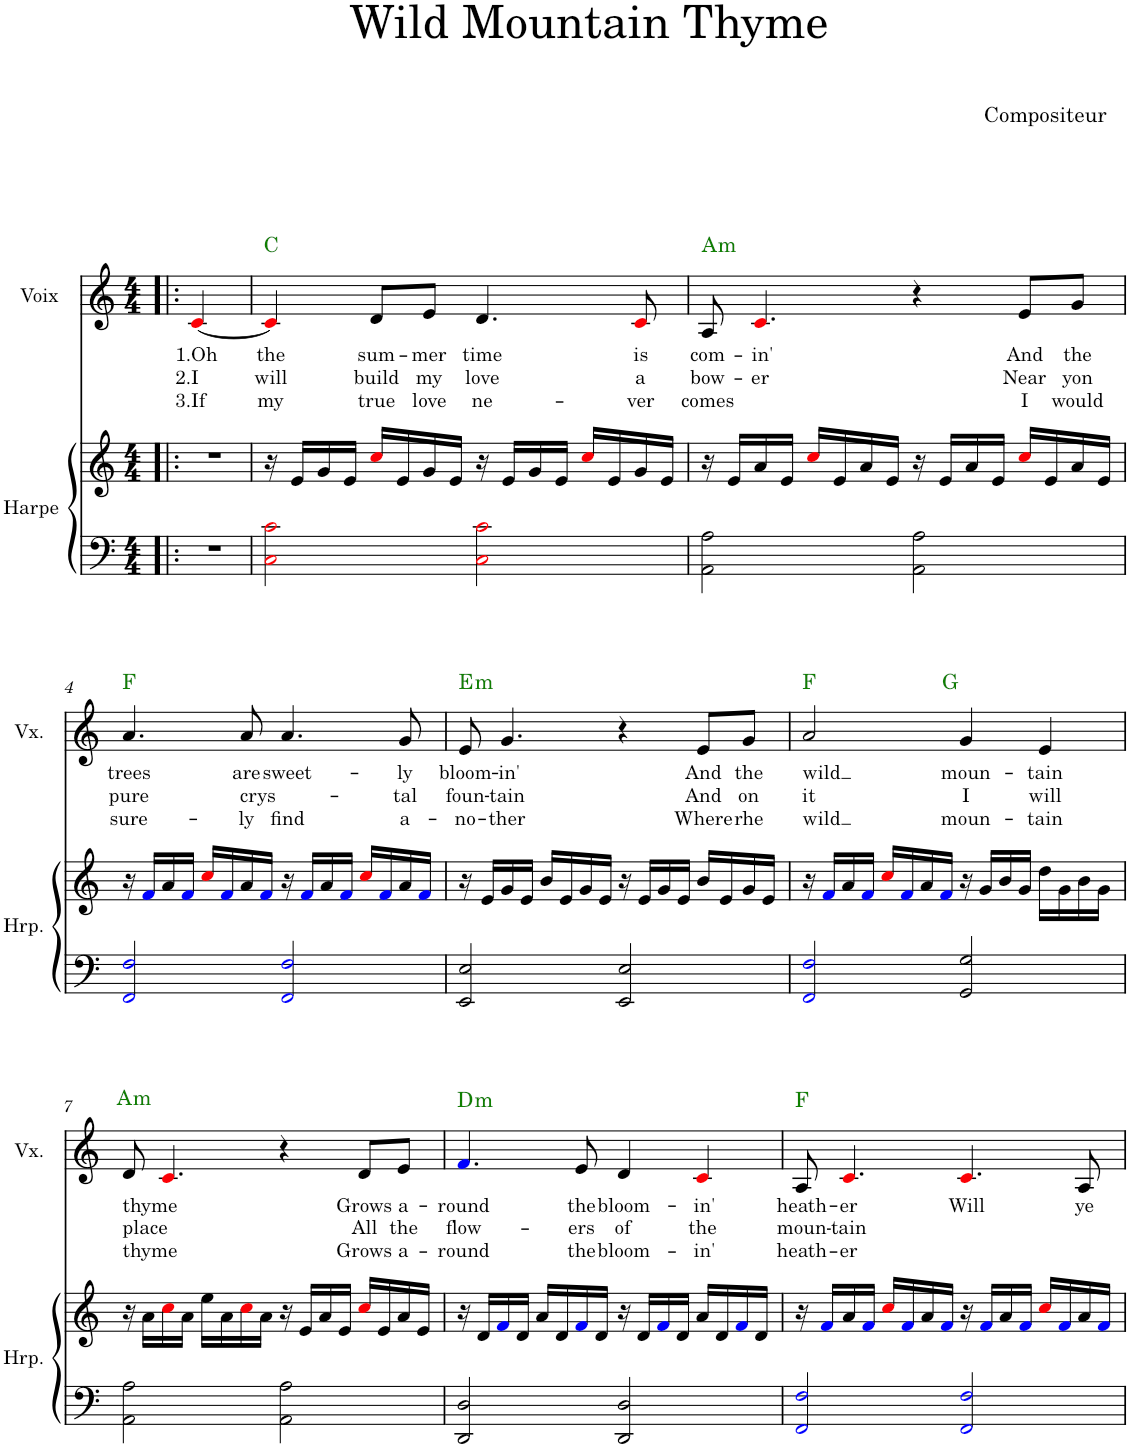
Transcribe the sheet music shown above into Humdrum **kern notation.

**kern	**kern	**kern	**text	**text	**text	**harte
*part2	*part2	*part1	*part1	*part1	*part1	*part1
*staff3	*staff2	*staff1	*staff1	*staff1	*staff1	*
*I"Harpe	*	*I"Voix	*	*	*	*
*I'Hrp.	*	*I'Vx.	*	*	*	*
*clefF4	*clefG2	*clefG2	*	*	*	*
*k[]	*k[]	*k[]	*	*	*	*
*M4/4	*M4/4	*M4/4	*	*	*	*
=1!|:	=1!|:	=1!|:	=1!|:	=1!|:	=1!|:	=1!|:
!	!	!	!LO:LY:b	!LO:LY:b	!LO:LY:b	!
4r	1r	[4ci/	1.Oh	2.I	3.If	.
2.ryy	.	2.ryy	.	.	.	.
=2	=2	=2	=2	=2	=2	=2
!	!	!	!LO:LY:b	!LO:LY:b	!LO:LY:b	!
2Ci\ 2ci\	16r	4ci/]	the	will	my	C:maj
.	16e/LL	.	.	.	.	.
.	16g/	.	.	.	.	.
.	16e/JJ	.	.	.	.	.
!	!	!	!LO:LY:b	!LO:LY:b	!LO:LY:b	!
.	16cci/LL	8d/L	sum-	build	true	.
.	16e/	.	.	.	.	.
!	!	!	!LO:LY:b	!LO:LY:b	!LO:LY:b	!
.	16g/	8e/J	-mer	my	love	.
.	16e/JJ	.	.	.	.	.
!	!	!	!LO:LY:b	!LO:LY:b	!LO:LY:b	!
2Ci\ 2ci\	16r	4.d/	time	love	ne-	.
.	16e/LL	.	.	.	.	.
.	16g/	.	.	.	.	.
.	16e/JJ	.	.	.	.	.
.	16cci/LL	.	.	.	.	.
.	16e/	.	.	.	.	.
!	!	!	!LO:LY:b	!LO:LY:b	!LO:LY:b	!
.	16g/	8ci/	is	a	-ver	.
.	16e/JJ	.	.	.	.	.
=3	=3	=3	=3	=3	=3	=3
!	!	!	!LO:LY:b	!LO:LY:b	!LO:LY:b	!LO:H:kt=m
2AA\ 2A\	16r	8A/	com-	bow-	comes	A:min
.	16e/LL	.	.	.	.	.
!	!	!	!LO:LY:b	!LO:LY:b	!	!
.	16a/	4.ci/	-in'	-er	.	.
.	16e/JJ	.	.	.	.	.
.	16cci/LL	.	.	.	.	.
.	16e/	.	.	.	.	.
.	16a/	.	.	.	.	.
.	16e/JJ	.	.	.	.	.
2AA\ 2A\	16r	4r	.	.	.	.
.	16e/LL	.	.	.	.	.
.	16a/	.	.	.	.	.
.	16e/JJ	.	.	.	.	.
!	!	!	!LO:LY:b	!LO:LY:b	!LO:LY:b	!
.	16cci/LL	8e/L	And	Near	I	.
.	16e/	.	.	.	.	.
!	!	!	!LO:LY:b	!LO:LY:b	!LO:LY:b	!
.	16a/	8g/J	the	yon	would	.
.	16e/JJ	.	.	.	.	.
!!LO:LB:g=z
=4	=4	=4	=4	=4	=4	=4
!	!	!	!LO:LY:b	!LO:LY:b	!LO:LY:b	!
2FFj/ 2Fj/	16r	4.a/	trees	pure	sure-	F:maj
.	16fj/LL	.	.	.	.	.
.	16a/	.	.	.	.	.
.	16fj/JJ	.	.	.	.	.
.	16cci/LL	.	.	.	.	.
.	16fj/	.	.	.	.	.
!	!	!	!LO:LY:b	!LO:LY:b	!LO:LY:b	!
.	16a/	8a/	are	crys-	-ly	.
.	16fj/JJ	.	.	.	.	.
!	!	!	!LO:LY:b	!	!LO:LY:b	!
2FFj/ 2Fj/	16r	4.a/	sweet-	.	find	.
.	16fj/LL	.	.	.	.	.
.	16a/	.	.	.	.	.
.	16fj/JJ	.	.	.	.	.
.	16cci/LL	.	.	.	.	.
.	16fj/	.	.	.	.	.
!	!	!	!LO:LY:b	!LO:LY:b	!LO:LY:b	!
.	16a/	8g/	-ly	-tal	a-	.
.	16fj/JJ	.	.	.	.	.
=5	=5	=5	=5	=5	=5	=5
!	!	!	!LO:LY:b	!LO:LY:b	!LO:LY:b	!LO:H:kt=m
2EE/ 2E/	16r	8e/	bloom-	foun-	-no-	E:min
.	16e/LL	.	.	.	.	.
!	!	!	!LO:LY:b	!LO:LY:b	!LO:LY:b	!
.	16g/	4.g/	-in'	-tain	-ther	.
.	16e/JJ	.	.	.	.	.
.	16b/LL	.	.	.	.	.
.	16e/	.	.	.	.	.
.	16g/	.	.	.	.	.
.	16e/JJ	.	.	.	.	.
2EE/ 2E/	16r	4r	.	.	.	.
.	16e/LL	.	.	.	.	.
.	16g/	.	.	.	.	.
.	16e/JJ	.	.	.	.	.
!	!	!	!LO:LY:b	!LO:LY:b	!LO:LY:b	!
.	16b/LL	8e/L	And	And	Where	.
.	16e/	.	.	.	.	.
!	!	!	!LO:LY:b	!LO:LY:b	!LO:LY:b	!
.	16g/	8g/J	the	on	rhe	.
.	16e/JJ	.	.	.	.	.
=6	=6	=6	=6	=6	=6	=6
!	!	!	!LO:LY:b	!LO:LY:b	!LO:LY:b	!
2FFj/ 2Fj/	16r	2a/	wild	it	wild	F:maj
.	16fj/LL	.	.	.	.	.
.	16a/	.	.	.	.	.
.	16fj/JJ	.	.	.	.	.
.	16cci/LL	.	.	.	.	.
.	16fj/	.	.	.	.	.
.	16a/	.	.	.	.	.
.	16fj/JJ	.	.	.	.	.
!	!	!	!LO:LY:b	!LO:LY:b	!LO:LY:b	!
2GG/ 2G/	16r	4g/	moun-	I	moun-	G:maj
.	16g/LL	.	.	.	.	.
.	16b/	.	.	.	.	.
.	16g/JJ	.	.	.	.	.
!	!	!	!LO:LY:b	!LO:LY:b	!LO:LY:b	!
.	16dd\LL	4e/	-tain	will	-tain	.
.	16g\	.	.	.	.	.
.	16b\	.	.	.	.	.
.	16g\JJ	.	.	.	.	.
!!LO:LB:g=z
=7	=7	=7	=7	=7	=7	=7
!	!	!	!LO:LY:b	!LO:LY:b	!LO:LY:b	!LO:H:kt=m
2AA\ 2A\	16r	8d/	thyme	place	thyme	A:min
.	16a\LL	.	.	.	.	.
.	16cci\	4.ci/	.	.	.	.
.	16a\JJ	.	.	.	.	.
.	16ee\LL	.	.	.	.	.
.	16a\	.	.	.	.	.
.	16cci\	.	.	.	.	.
.	16a\JJ	.	.	.	.	.
2AA\ 2A\	16r	4r	.	.	.	.
.	16e/LL	.	.	.	.	.
.	16a/	.	.	.	.	.
.	16e/JJ	.	.	.	.	.
!	!	!	!LO:LY:b	!LO:LY:b	!LO:LY:b	!
.	16cci/LL	8d/L	Grows	All	Grows	.
.	16e/	.	.	.	.	.
!	!	!	!LO:LY:b	!LO:LY:b	!LO:LY:b	!
.	16a/	8e/J	a-	the	a-	.
.	16e/JJ	.	.	.	.	.
=8	=8	=8	=8	=8	=8	=8
!	!	!	!LO:LY:b	!LO:LY:b	!LO:LY:b	!LO:H:kt=m
2DD/ 2D/	16r	4.fj/	-round	flow-	-round	D:min
.	16d/LL	.	.	.	.	.
.	16fj/	.	.	.	.	.
.	16d/JJ	.	.	.	.	.
.	16a/LL	.	.	.	.	.
.	16d/	.	.	.	.	.
!	!	!	!LO:LY:b	!LO:LY:b	!LO:LY:b	!
.	16fj/	8e/	the	-ers	the	.
.	16d/JJ	.	.	.	.	.
!	!	!	!LO:LY:b	!LO:LY:b	!LO:LY:b	!
2DD/ 2D/	16r	4d/	bloom-	of	bloom-	.
.	16d/LL	.	.	.	.	.
.	16fj/	.	.	.	.	.
.	16d/JJ	.	.	.	.	.
!	!	!	!LO:LY:b	!LO:LY:b	!LO:LY:b	!
.	16a/LL	4ci/	-in'	the	-in'	.
.	16d/	.	.	.	.	.
.	16fj/	.	.	.	.	.
.	16d/JJ	.	.	.	.	.
=9	=9	=9	=9	=9	=9	=9
!	!	!	!LO:LY:b	!LO:LY:b	!LO:LY:b	!
2FFj/ 2Fj/	16r	8A/	heath-	moun-	heath-	F:maj
.	16fj/LL	.	.	.	.	.
!	!	!	!LO:LY:b	!LO:LY:b	!LO:LY:b	!
.	16a/	4.ci/	-er	-tain	-er	.
.	16fj/JJ	.	.	.	.	.
.	16cci/LL	.	.	.	.	.
.	16fj/	.	.	.	.	.
.	16a/	.	.	.	.	.
.	16fj/JJ	.	.	.	.	.
!	!	!	!LO:LY:b	!	!	!
2FFj/ 2Fj/	16r	4.ci/	Will	.	.	.
.	16fj/LL	.	.	.	.	.
.	16a/	.	.	.	.	.
.	16fj/JJ	.	.	.	.	.
.	16cci/LL	.	.	.	.	.
.	16fj/	.	.	.	.	.
!	!	!	!LO:LY:b	!	!	!
.	16a/	8A/	ye	.	.	.
.	16fj/JJ	.	.	.	.	.
=	=	=	=	=	=	=
*-	*-	*-	*-	*-	*-	*-
